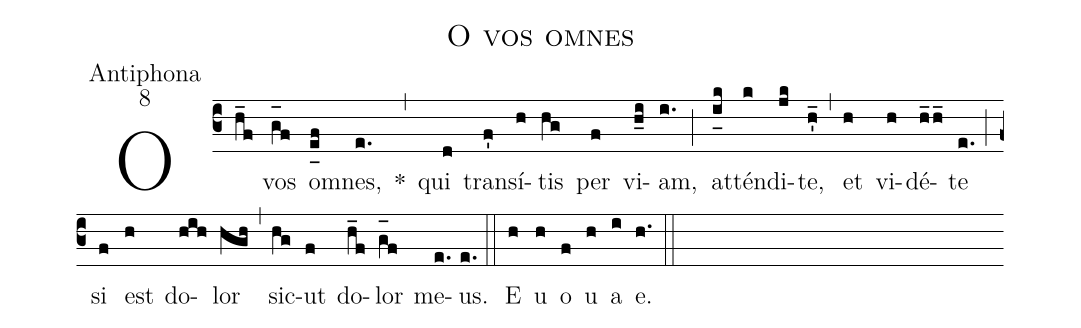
name:O vos omnes;
office-part:Antiphona;
mode:8;
%%
(c3) O(h_f) vos(g_[oh:h]f) o(e_[uh:l]f)mnes,(e.) *(,) qui(d) trans(f')í(h)tis(hg) per(f) vi(h_i)am,(i.) (;) at(i_[uh:l]k)tén(k)di(jk)te,(h'_) (,) et(h) vi(h)dé(h_2h_)te(e.) (;) si(f) est(h) do(hih)lor(hgh) (,) sic(hg)ut(f) do(h_f)lor(g_[oh:h]f) me(e.)us.(e.) (::) <eu>E(h) u(h) o(f) u(h) a(i) e.</eu>(h.) (::)
